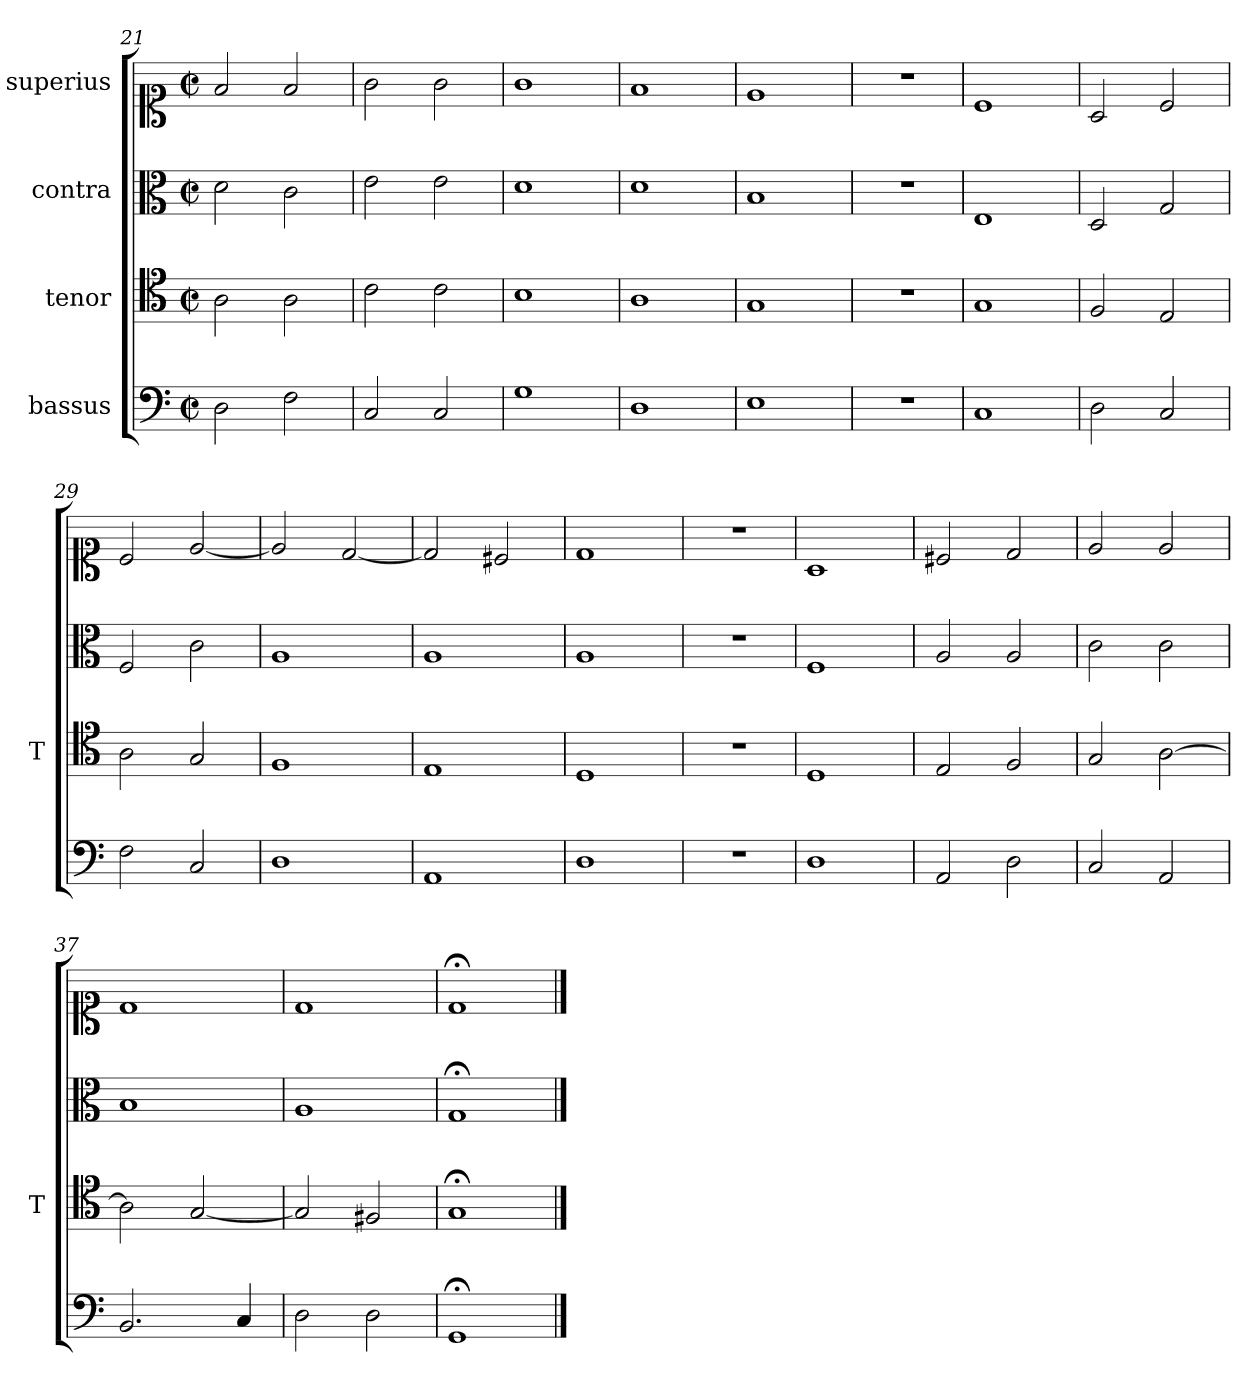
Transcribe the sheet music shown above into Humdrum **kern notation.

**kern	**kern	**kern	**kern
*part4	*part3	*part2	*part1
*staff4	*staff3	*staff2	*staff1
*I"bassus	*I"tenor	*I"contra	*I"superius
*	*I'T	*	*
*clefF4	*clefC4	*clefC3	*clefC1
*M2/2	*M2/2	*M2/2	*M2/2
*met(c|)	*met(c|)	*met(c|)	*met(c|)
=21	=21	=21	=21
2D	2A	2d	2f
2F	2A	2c	2f
=22	=22	=22	=22
2C	2c	2e	2g
2C	2c	2e	2g
=23	=23	=23	=23
1G	1B	1d	1g
=24	=24	=24	=24
1D	1A	1d	1f
=25	=25	=25	=25
1E	1G	1B	1e
=26	=26	=26	=26
1r	1r	1r	1r
=27	=27	=27	=27
1C	1G	1E	1c
=28	=28	=28	=28
2D	2F	2D	2A
2C	2E	2G	2c
=29	=29	=29	=29
2F	2A	2F	2c
2C	2G	2c	[2e
=30	=30	=30	=30
1D	1F	1A	2e]
.	.	.	[2d
=31	=31	=31	=31
1AA	1E	1A	2d]
.	.	.	2c#X
=32	=32	=32	=32
1D	1D	1A	1d
=33	=33	=33	=33
1r	1r	1r	1r
=34	=34	=34	=34
1D	1D	1F	1A
=35	=35	=35	=35
2AA	2E	2A	2c#X
2D	2F	2A	2d
=36	=36	=36	=36
2C	2G	2c	2e
2AA	[2A	2c	2e
=37	=37	=37	=37
2.BB	2A]	1B	1d
.	[2G	.	.
4C	.	.	.
=38	=38	=38	=38
2D	2G]	1A	1d
2D	2F#X	.	.
=39	=39	=39	=39
1GG;<	1G;<	1G;<	1d;<
==	==	==	==
*-	*-	*-	*-
